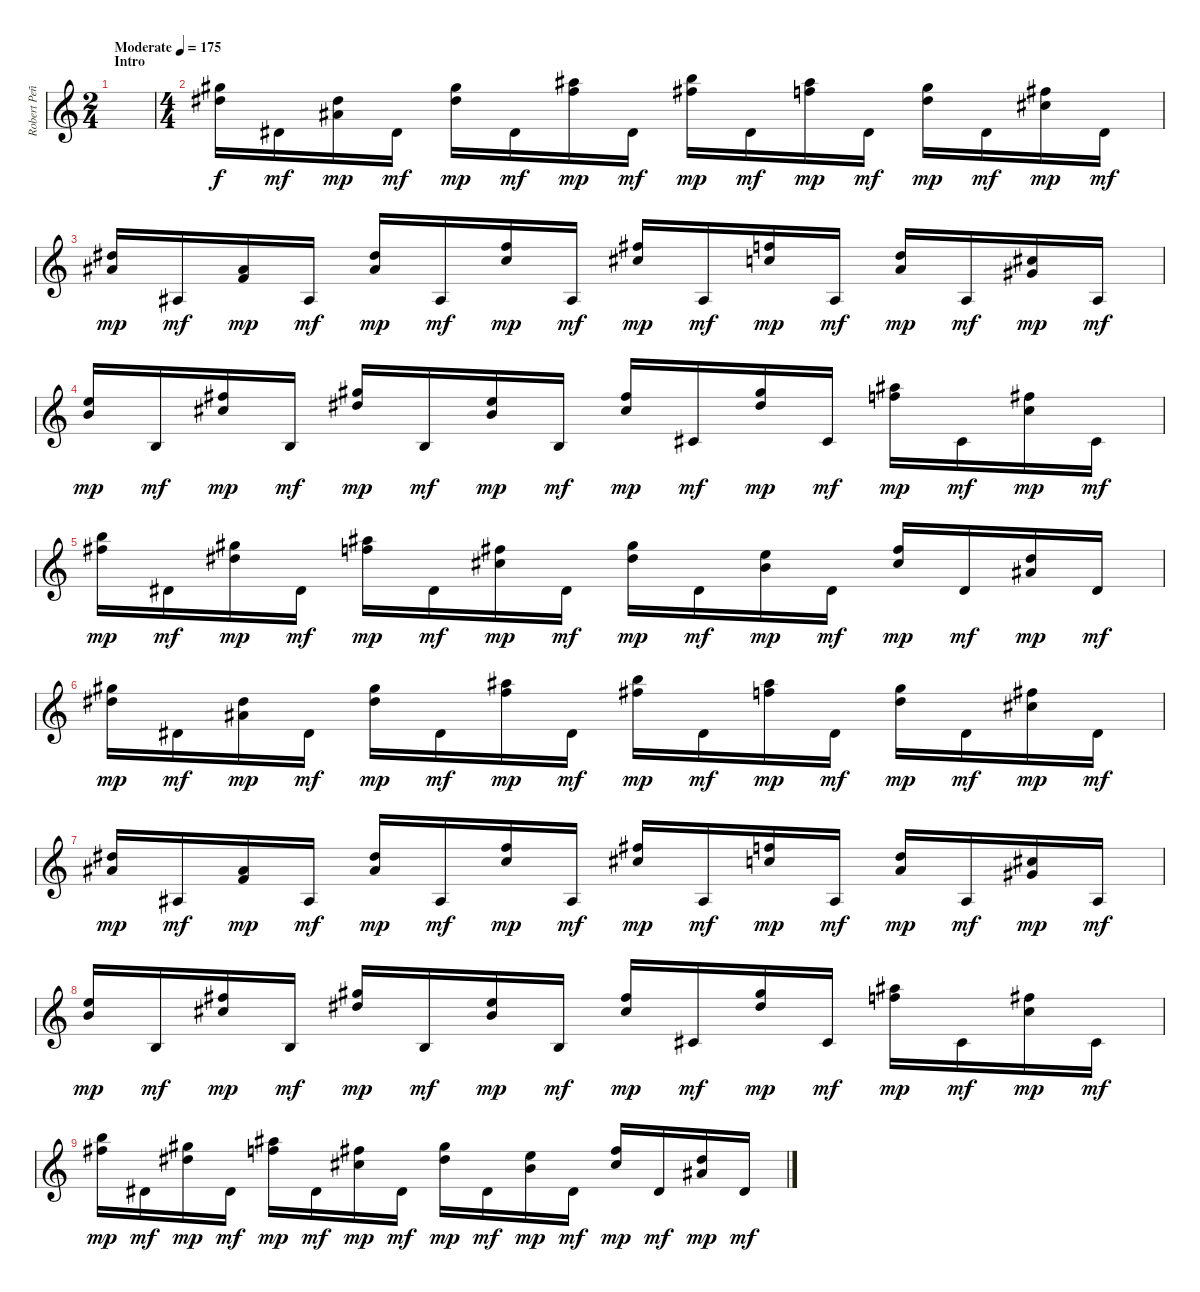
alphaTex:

\track ("Robert Peña de Kamus, Keyboard 2" "Robert Peñ") {instrument brightacousticpiano}
\staff {score}
\tuning (Eb4 Bb3 Gb3 Db3 Ab2 Eb2) {hide}
\ts (2 4)
\section ("" "Intro")
\tempo (175 "Moderate")
\clef g2
\ks c
|
\ts (4 4)
(17.1 17.2).16 0.1.16{dy mf} (12.1 12.2).16{dy mp} 0.1.16{dy mf} (17.1 17.2).16{dy mp} 0.1.16{dy mf} (19.1 19.2).16{dy mp} 0.1.16{dy mf} (20.1 20.2).16{dy mp} 0.1.16{dy mf} (19.1 19.2).16{dy mp} 0.1.16{dy mf} (17.1 17.2).16{dy mp} 0.1.16{dy mf} (15.1 15.2).16{dy mp} 0.1.16{dy mf} |
(12.1 12.2).16{dy mp} 0.2.16{dy mf} (7.1 7.2).16{dy mp} 0.2.16{dy mf} (12.1 12.2).16{dy mp} 0.2.16{dy mf} (14.1 14.2).16{dy mp} 0.2.16{dy mf} (15.1 15.2).16{dy mp} 0.2.16{dy mf} (14.1 14.2).16{dy mp} 0.2.16{dy mf} (12.1 12.2).16{dy mp} 0.2.16{dy mf} (10.1 10.2).16{dy mp} 0.2.16{dy mf} |
(13.1 13.2).16{dy mp} 1.2.16{dy mf} (15.1 15.2).16{dy mp} 1.2.16{dy mf} (17.1 17.2).16{dy mp} 1.2.16{dy mf} (13.1 13.2).16{dy mp} 1.2.16{dy mf} (15.1 15.2).16{dy mp} 3.2.16{dy mf} (17.1 17.2).16{dy mp} 3.2.16{dy mf} (19.1 19.2).16{dy mp} 3.2.16{dy mf} (15.1 15.2).16{dy mp} 3.2.16{dy mf} |
(20.1 20.2).16{dy mp} 5.2.16{dy mf} (17.1 17.2).16{dy mp} 5.2.16{dy mf} (19.1 19.2).16{dy mp} 5.2.16{dy mf} (15.1 15.2).16{dy mp} 5.2.16{dy mf} (17.1 17.2).16{dy mp} 5.2.16{dy mf} (13.1 13.2).16{dy mp} 5.2.16{dy mf} (15.1 15.2).16{dy mp} 5.2.16{dy mf} (12.1 12.2).16{dy mp} 5.2.16{dy mf} |
(17.1 17.2).16{dy mp} 0.1.16{dy mf} (12.1 12.2).16{dy mp} 0.1.16{dy mf} (17.1 17.2).16{dy mp} 0.1.16{dy mf} (19.1 19.2).16{dy mp} 0.1.16{dy mf} (20.1 20.2).16{dy mp} 0.1.16{dy mf} (19.1 19.2).16{dy mp} 0.1.16{dy mf} (17.1 17.2).16{dy mp} 0.1.16{dy mf} (15.1 15.2).16{dy mp} 0.1.16{dy mf} |
(12.1 12.2).16{dy mp} 0.2.16{dy mf} (7.1 7.2).16{dy mp} 0.2.16{dy mf} (12.1 12.2).16{dy mp} 0.2.16{dy mf} (14.1 14.2).16{dy mp} 0.2.16{dy mf} (15.1 15.2).16{dy mp} 0.2.16{dy mf} (14.1 14.2).16{dy mp} 0.2.16{dy mf} (12.1 12.2).16{dy mp} 0.2.16{dy mf} (10.1 10.2).16{dy mp} 0.2.16{dy mf} |
(13.1 13.2).16{dy mp} 1.2.16{dy mf} (15.1 15.2).16{dy mp} 1.2.16{dy mf} (17.1 17.2).16{dy mp} 1.2.16{dy mf} (13.1 13.2).16{dy mp} 1.2.16{dy mf} (15.1 15.2).16{dy mp} 3.2.16{dy mf} (17.1 17.2).16{dy mp} 3.2.16{dy mf} (19.1 19.2).16{dy mp} 3.2.16{dy mf} (15.1 15.2).16{dy mp} 3.2.16{dy mf} |
(20.1 20.2).16{dy mp} 5.2.16{dy mf} (17.1 17.2).16{dy mp} 5.2.16{dy mf} (19.1 19.2).16{dy mp} 5.2.16{dy mf} (15.1 15.2).16{dy mp} 5.2.16{dy mf} (17.1 17.2).16{dy mp} 5.2.16{dy mf} (13.1 13.2).16{dy mp} 5.2.16{dy mf} (15.1 15.2).16{dy mp} 5.2.16{dy mf} (12.1 12.2).16{dy mp} 5.2.16{dy mf}
